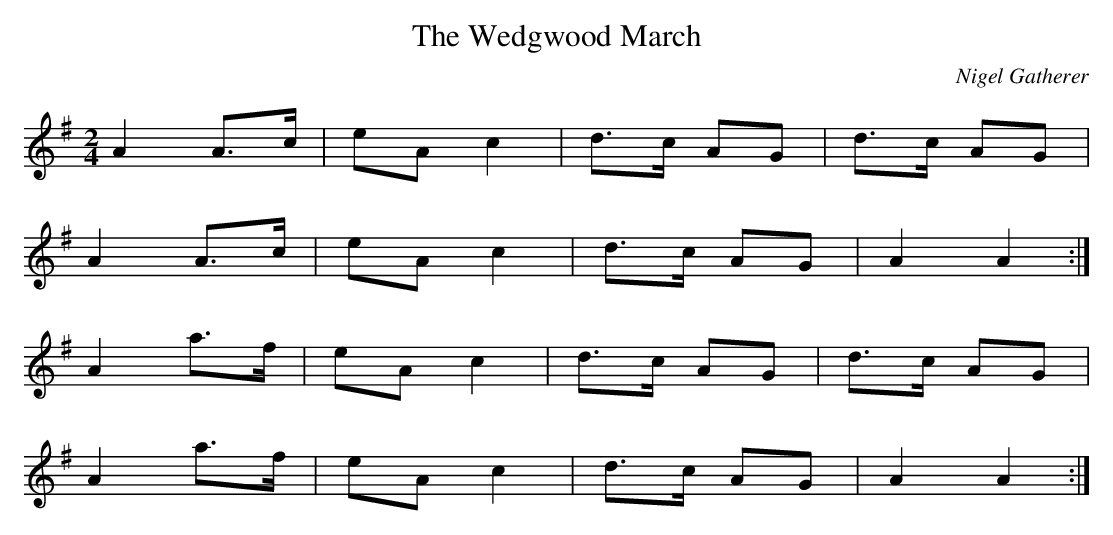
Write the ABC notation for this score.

X:1
T:Wedgwood March, The
C:Nigel Gatherer
M:2/4
L:1/8
K:Ador
A2 A>c | eA c2 | d>c AG | d>c AG |
A2 A>c | eA c2 | d>c AG | A2 A2 :|
A2 a>f | eA c2 | d>c AG | d>c AG |
A2 a>f | eA c2 | d>c AG | A2 A2 :|
